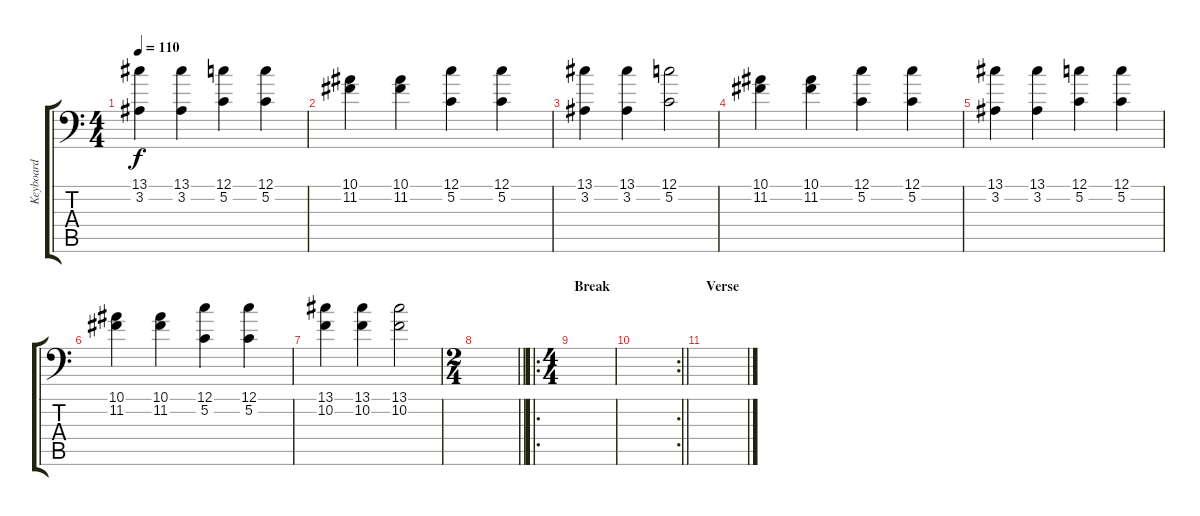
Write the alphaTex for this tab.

\track ("Keyboard" "Keyboard") {instrument stringensemble1}
\staff {score tabs}
\tuning (C4 G3 Eb3 Bb2 F2 Bb1) {hide}
\ts (4 4)
\tempo 110
\clef f4
\ks c
(13.1 3.2).4{dy f} (13.1 3.2).4 (12.1 5.2).4 (12.1 5.2).4 |
(10.1 11.2).4 (10.1 11.2).4 (12.1 5.2).4 (12.1 5.2).4 |
(13.1 3.2).4 (13.1 3.2).4 (12.1 5.2).2 |
(10.1 11.2).4 (10.1 11.2).4 (12.1 5.2).4 (12.1 5.2).4 |
(13.1 3.2).4 (13.1 3.2).4 (12.1 5.2).4 (12.1 5.2).4 |
(10.1 11.2).4 (10.1 11.2).4 (12.1 5.2).4 (12.1 5.2).4 |
(13.1 10.2).4 (13.1 10.2).4 (13.1 10.2).2 |
\ts (2 4)
\barLineRight lightlight
|
\ro
\ts (4 4)
\section ("" "Break")
|
\rc 2
\barLineRight lightlight
|
\section ("" "Verse")
